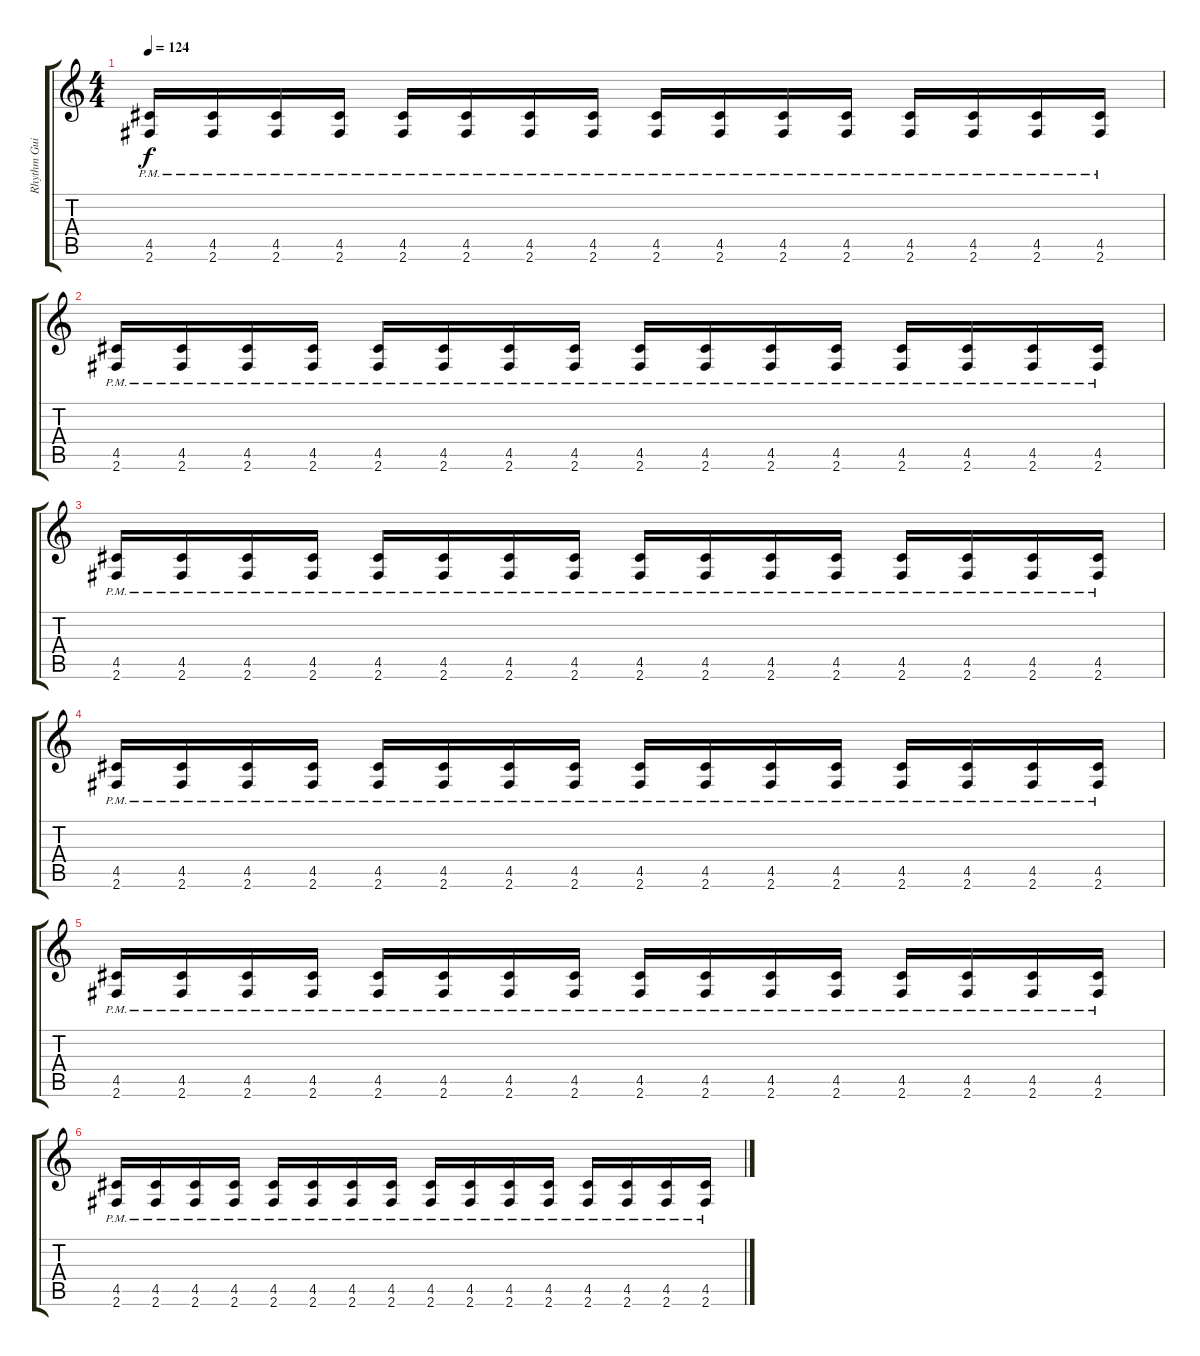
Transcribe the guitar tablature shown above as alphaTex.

\track ("Rhythm Guitar 1 [Dave Mustaine]" "Rhythm Gui") {instrument distortionguitar}
\staff {score tabs}
\tuning (E4 B3 G3 D3 A2 E2) {hide}
\ts (4 4)
\tempo 124
\clef g2
\ks c
(4.5{pm} 2.6{pm}).16{dy f} (4.5{pm} 2.6{pm}).16 (4.5{pm} 2.6{pm}).16 (4.5{pm} 2.6{pm}).16 (4.5{pm} 2.6{pm}).16 (4.5{pm} 2.6{pm}).16 (4.5{pm} 2.6{pm}).16 (4.5{pm} 2.6{pm}).16 (4.5{pm} 2.6{pm}).16 (4.5{pm} 2.6{pm}).16 (4.5{pm} 2.6{pm}).16 (4.5{pm} 2.6{pm}).16 (4.5{pm} 2.6{pm}).16 (4.5{pm} 2.6{pm}).16 (4.5{pm} 2.6{pm}).16 (4.5{pm} 2.6{pm}).16 |
(4.5{pm} 2.6{pm}).16 (4.5{pm} 2.6{pm}).16 (4.5{pm} 2.6{pm}).16 (4.5{pm} 2.6{pm}).16 (4.5{pm} 2.6{pm}).16 (4.5{pm} 2.6{pm}).16 (4.5{pm} 2.6{pm}).16 (4.5{pm} 2.6{pm}).16 (4.5{pm} 2.6{pm}).16 (4.5{pm} 2.6{pm}).16 (4.5{pm} 2.6{pm}).16 (4.5{pm} 2.6{pm}).16 (4.5{pm} 2.6{pm}).16 (4.5{pm} 2.6{pm}).16 (4.5{pm} 2.6{pm}).16 (4.5{pm} 2.6{pm}).16 |
(4.5{pm} 2.6{pm}).16 (4.5{pm} 2.6{pm}).16 (4.5{pm} 2.6{pm}).16 (4.5{pm} 2.6{pm}).16 (4.5{pm} 2.6{pm}).16 (4.5{pm} 2.6{pm}).16 (4.5{pm} 2.6{pm}).16 (4.5{pm} 2.6{pm}).16 (4.5{pm} 2.6{pm}).16 (4.5{pm} 2.6{pm}).16 (4.5{pm} 2.6{pm}).16 (4.5{pm} 2.6{pm}).16 (4.5{pm} 2.6{pm}).16 (4.5{pm} 2.6{pm}).16 (4.5{pm} 2.6{pm}).16 (4.5{pm} 2.6{pm}).16 |
(4.5{pm} 2.6{pm}).16 (4.5{pm} 2.6{pm}).16 (4.5{pm} 2.6{pm}).16 (4.5{pm} 2.6{pm}).16 (4.5{pm} 2.6{pm}).16 (4.5{pm} 2.6{pm}).16 (4.5{pm} 2.6{pm}).16 (4.5{pm} 2.6{pm}).16 (4.5{pm} 2.6{pm}).16 (4.5{pm} 2.6{pm}).16 (4.5{pm} 2.6{pm}).16 (4.5{pm} 2.6{pm}).16 (4.5{pm} 2.6{pm}).16 (4.5{pm} 2.6{pm}).16 (4.5{pm} 2.6{pm}).16 (4.5{pm} 2.6{pm}).16 |
(4.5{pm} 2.6{pm}).16 (4.5{pm} 2.6{pm}).16 (4.5{pm} 2.6{pm}).16 (4.5{pm} 2.6{pm}).16 (4.5{pm} 2.6{pm}).16 (4.5{pm} 2.6{pm}).16 (4.5{pm} 2.6{pm}).16 (4.5{pm} 2.6{pm}).16 (4.5{pm} 2.6{pm}).16 (4.5{pm} 2.6{pm}).16 (4.5{pm} 2.6{pm}).16 (4.5{pm} 2.6{pm}).16 (4.5{pm} 2.6{pm}).16 (4.5{pm} 2.6{pm}).16 (4.5{pm} 2.6{pm}).16 (4.5{pm} 2.6{pm}).16 |
(4.5{pm} 2.6{pm}).16 (4.5{pm} 2.6{pm}).16 (4.5{pm} 2.6{pm}).16 (4.5{pm} 2.6{pm}).16 (4.5{pm} 2.6{pm}).16 (4.5{pm} 2.6{pm}).16 (4.5{pm} 2.6{pm}).16 (4.5{pm} 2.6{pm}).16 (4.5{pm} 2.6{pm}).16 (4.5{pm} 2.6{pm}).16 (4.5{pm} 2.6{pm}).16 (4.5{pm} 2.6{pm}).16 (4.5{pm} 2.6{pm}).16 (4.5{pm} 2.6{pm}).16 (4.5{pm} 2.6{pm}).16 (4.5{pm} 2.6{pm}).16
